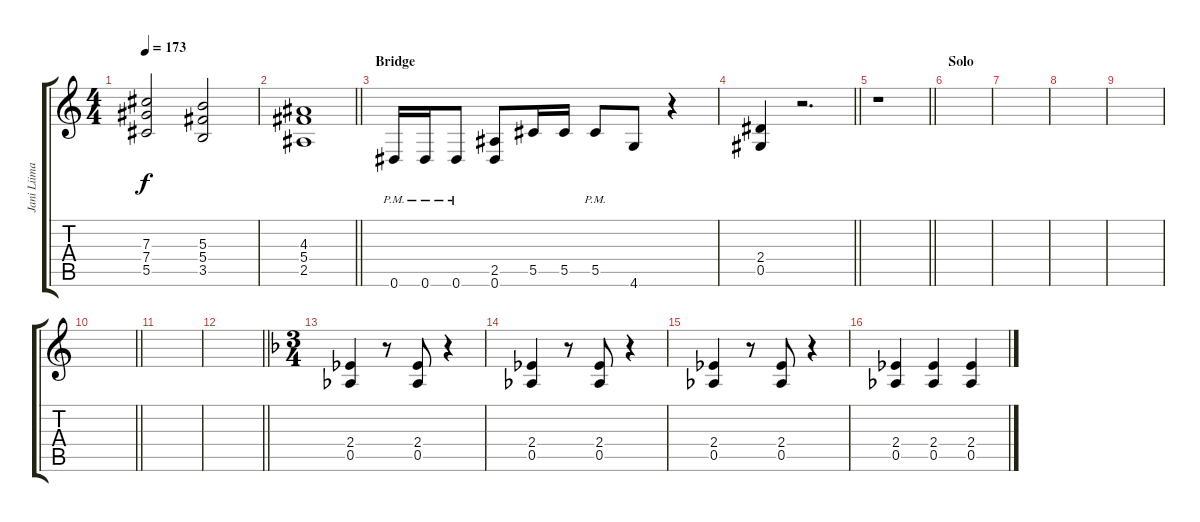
\track ("Jani Liimatainen - Guitar II" "Jani Liima") {instrument distortionguitar}
\staff {score tabs}
\tuning (Eb4 Bb3 Gb3 Db3 Ab2 Eb2) {hide}
\ts (4 4)
\tempo 173
\clef g2
\ks c
(7.3 7.4 5.5).2{dy f} (5.3 5.4 3.5).2 |
\barLineRight lightlight
(4.3 5.4 2.5).1 |
\section ("" "Bridge")
0.6{pm}.16 0.6{pm}.16 0.6{pm}.8 (2.5 0.6).8 5.5.16 5.5.16 5.5{pm}.8 4.6.8 r.4 |
\barLineRight lightlight
(2.4 0.5).4 r.2{d} |
\barLineRight lightlight
r.1 |
\section ("" "Solo")
|
|
|
|
\barLineRight lightlight
|
\ks aminor
|
\barLineRight lightlight
|
\ts (3 4)
\ks dminor
(2.4 0.5).4 r.8 (2.4 0.5).8 r.4 |
(2.4 0.5).4 r.8 (2.4 0.5).8 r.4 |
(2.4 0.5).4 r.8 (2.4 0.5).8 r.4 |
(2.4 0.5).4 (2.4 0.5).4 (2.4 0.5).4
